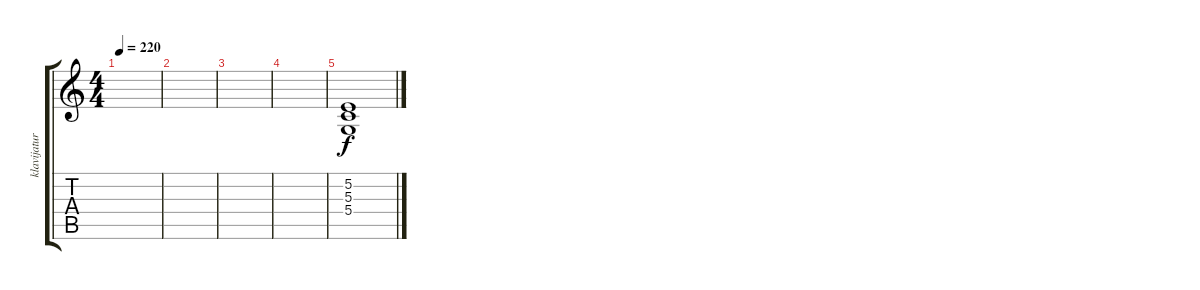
\track ("klavijature" "klavijatur") {instrument electricgrandpiano}
\staff {score tabs}
\tuning (E4 B3 G3 D3 A2 E2) {hide}
\ts (4 4)
\tempo 220
\clef g2
\ks c
|
|
|
|
(5.2 5.3 5.4).1
